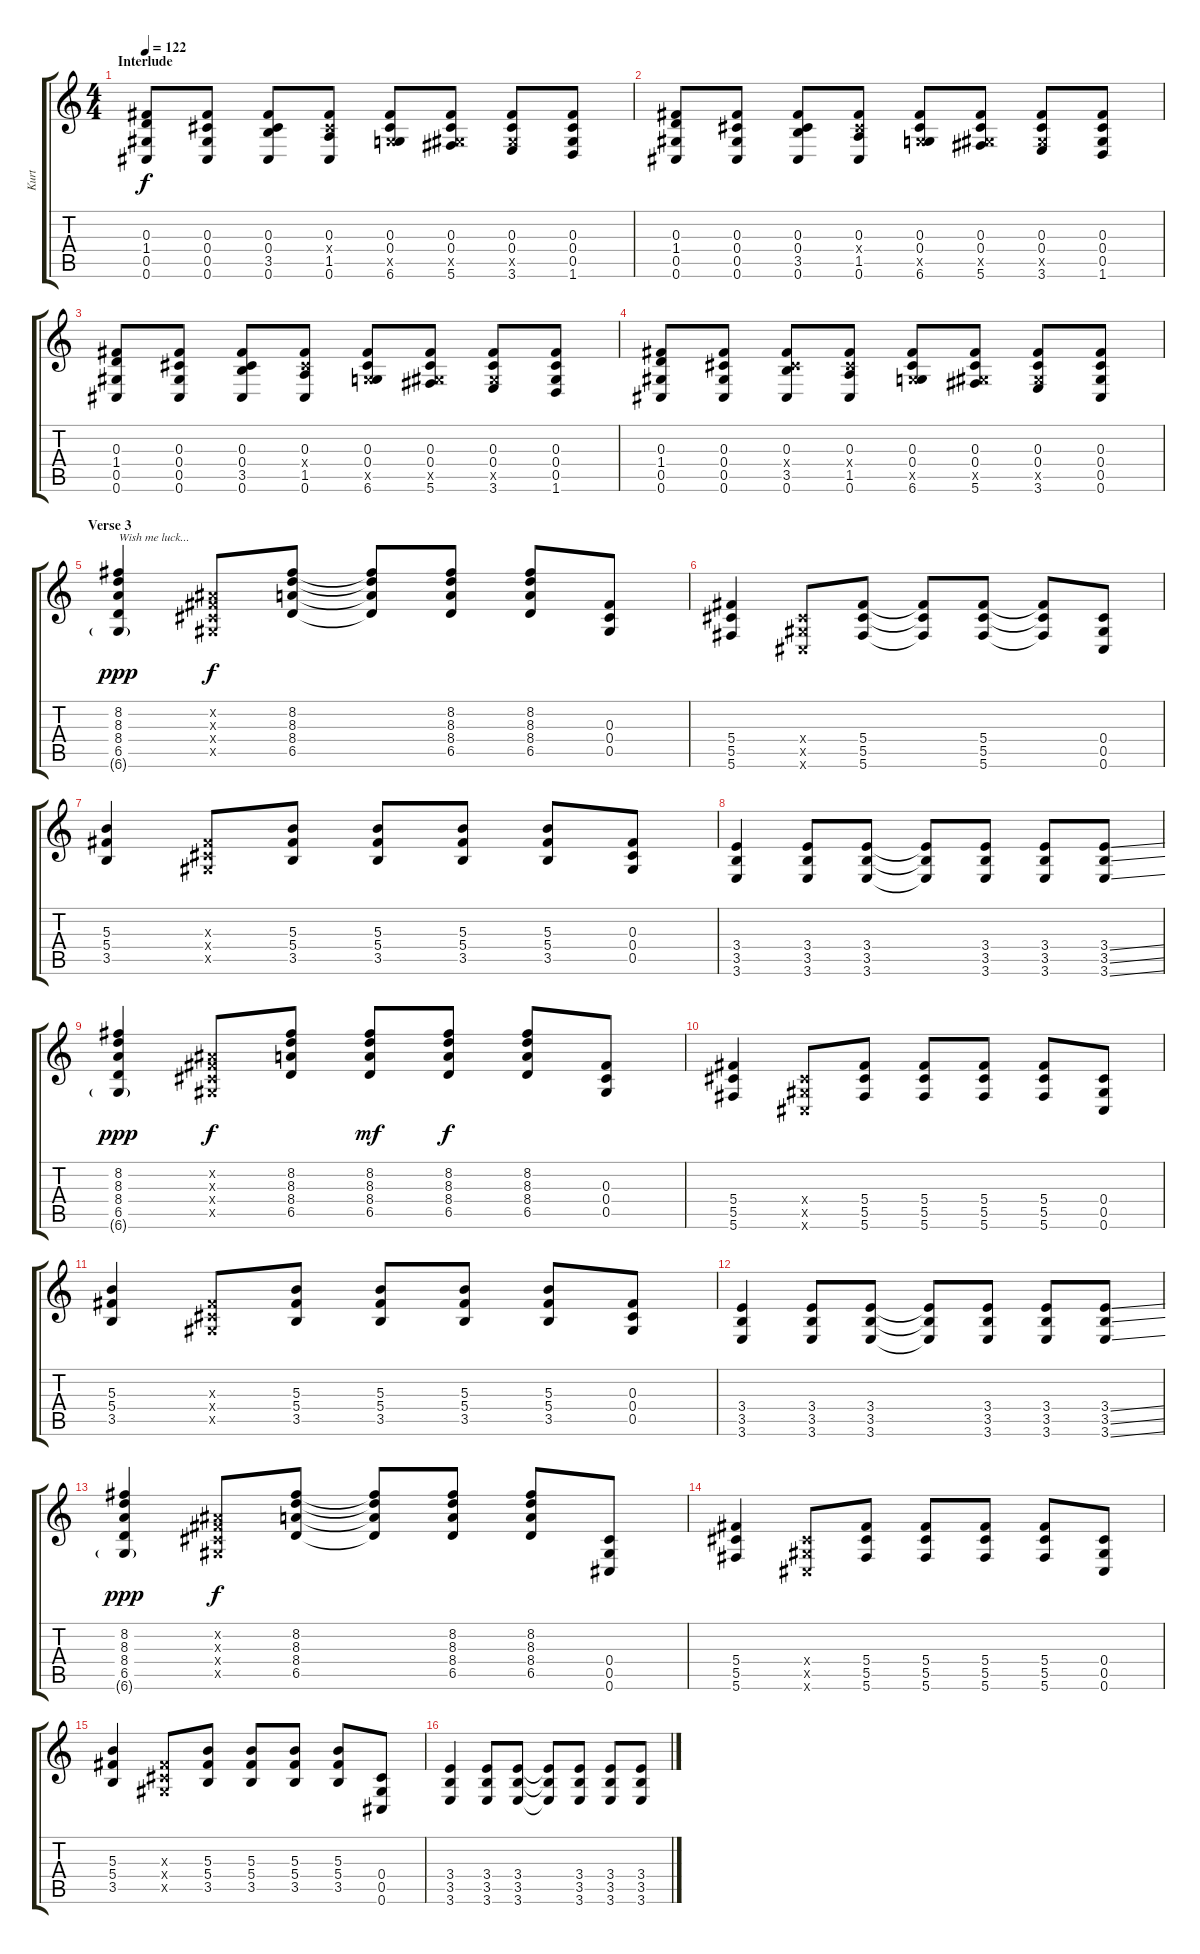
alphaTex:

\track ("Kurt" "Kurt") {instrument acousticguitarsteel}
\staff {score tabs}
\tuning (Eb4 Bb3 Gb3 Db3 Ab2 Db2) {hide}
\ts (4 4)
\section ("" "Interlude")
\tempo 122
\clef g2
\ks c
(0.3 1.4 0.5 0.6).8{dy f} (0.3 0.4 0.5 0.6).8 (0.3 0.4 3.5 0.6).8 (0.3 0.4{x} 1.5 0.6).8 (0.3 0.4 0.5{x} 6.6).8 (0.3 0.4 0.5{x} 5.6).8 (0.3 0.4 0.5{x} 3.6).8 (0.3 0.4 0.5 1.6).8 |
(0.3 1.4 0.5 0.6).8 (0.3 0.4 0.5 0.6).8 (0.3 0.4 3.5 0.6).8 (0.3 0.4{x} 1.5 0.6).8 (0.3 0.4 0.5{x} 6.6).8 (0.3 0.4 0.5{x} 5.6).8 (0.3 0.4 0.5{x} 3.6).8 (0.3 0.4 0.5 1.6).8 |
(0.3 1.4 0.5 0.6).8 (0.3 0.4 0.5 0.6).8 (0.3 0.4 3.5 0.6).8 (0.3 0.4{x} 1.5 0.6).8 (0.3 0.4 0.5{x} 6.6).8 (0.3 0.4 0.5{x} 5.6).8 (0.3 0.4 0.5{x} 3.6).8 (0.3 0.4 0.5 1.6).8 |
(0.3 1.4 0.5 0.6).8 (0.3 0.4 0.5 0.6).8 (0.3 0.4{x} 3.5 0.6).8 (0.3 0.4{x} 1.5 0.6).8 (0.3 0.4 0.5{x} 6.6).8 (0.3 0.4 0.5{x} 5.6).8 (0.3 0.4 0.5{x} 3.6).8 (0.3 0.4 0.5 0.6).8 |
\section ("" "Verse 3")
(8.2 8.3 8.4 6.5 6.6{g}).4{txt "Wish me luck..." dy ppp} (0.2{x} 0.3{x} 0.4{x} 0.5{x}).8{dy f} (8.2 8.3 8.4 6.5).8 (8.2{t} 8.3{t} 8.4{t} 6.5{t}).8 (8.2 8.3 8.4 6.5).8 (8.2 8.3 8.4 6.5).8 (0.3 0.4 0.5).8 |
(5.4 5.5 5.6).4 (0.4{x} 0.5{x} 0.6{x}).8 (5.4 5.5 5.6).8 (5.4{t} 5.5{t} 5.6{t}).8 (5.4 5.5 5.6).8 (5.4{t} 5.5{t} 5.6{t}).8 (0.4 0.5 0.6).8 |
(5.3 5.4 3.5).4 (0.3{x} 0.4{x} 0.5{x}).8 (5.3 5.4 3.5).8 (5.3 5.4 3.5).8 (5.3 5.4 3.5).8 (5.3 5.4 3.5).8 (0.3 0.4 0.5).8 |
(3.4 3.5 3.6).4 (3.4 3.5 3.6).8 (3.4 3.5 3.6).8 (3.4{t} 3.5{t} 3.6{t}).8 (3.4 3.5 3.6).8 (3.4 3.5 3.6).8 (3.4{ss} 3.5{ss} 3.6{ss}).8 |
(8.2 8.3 8.4 6.5 6.6{g}).4{dy ppp} (0.2{x} 0.3{x} 0.4{x} 0.5{x}).8{dy f} (8.2 8.3 8.4 6.5).8 (8.2 8.3 8.4 6.5).8{dy mf} (8.2 8.3 8.4 6.5).8{dy f} (8.2 8.3 8.4 6.5).8 (0.3 0.4 0.5).8 |
(5.4 5.5 5.6).4 (0.4{x} 0.5{x} 0.6{x}).8 (5.4 5.5 5.6).8 (5.4 5.5 5.6).8 (5.4 5.5 5.6).8 (5.4 5.5 5.6).8 (0.4 0.5 0.6).8 |
(5.3 5.4 3.5).4 (0.3{x} 0.4{x} 0.5{x}).8 (5.3 5.4 3.5).8 (5.3 5.4 3.5).8 (5.3 5.4 3.5).8 (5.3 5.4 3.5).8 (0.3 0.4 0.5).8 |
(3.4 3.5 3.6).4 (3.4 3.5 3.6).8 (3.4 3.5 3.6).8 (3.4{t} 3.5{t} 3.6{t}).8 (3.4 3.5 3.6).8 (3.4 3.5 3.6).8 (3.4{ss} 3.5{ss} 3.6{ss}).8 |
(8.2 8.3 8.4 6.5 6.6{g}).4{dy ppp} (0.2{x} 0.3{x} 0.4{x} 0.5{x}).8{dy f} (8.2 8.3 8.4 6.5).8 (8.2{t} 8.3{t} 8.4{t} 6.5{t}).8 (8.2 8.3 8.4 6.5).8 (8.2 8.3 8.4 6.5).8 (0.4 0.5 0.6).8 |
(5.4 5.5 5.6).4 (0.4{x} 0.5{x} 0.6{x}).8 (5.4 5.5 5.6).8 (5.4 5.5 5.6).8 (5.4 5.5 5.6).8 (5.4 5.5 5.6).8 (0.4 0.5 0.6).8 |
(5.3 5.4 3.5).4 (0.3{x} 0.4{x} 0.5{x}).8 (5.3 5.4 3.5).8 (5.3 5.4 3.5).8 (5.3 5.4 3.5).8 (5.3 5.4 3.5).8 (0.4 0.5 0.6).8 |
(3.4 3.5 3.6).4 (3.4 3.5 3.6).8 (3.4 3.5 3.6).8 (3.4{t} 3.5{t} 3.6{t}).8 (3.4 3.5 3.6).8 (3.4 3.5 3.6).8 (3.4{ss} 3.5{ss} 3.6{ss}).8
